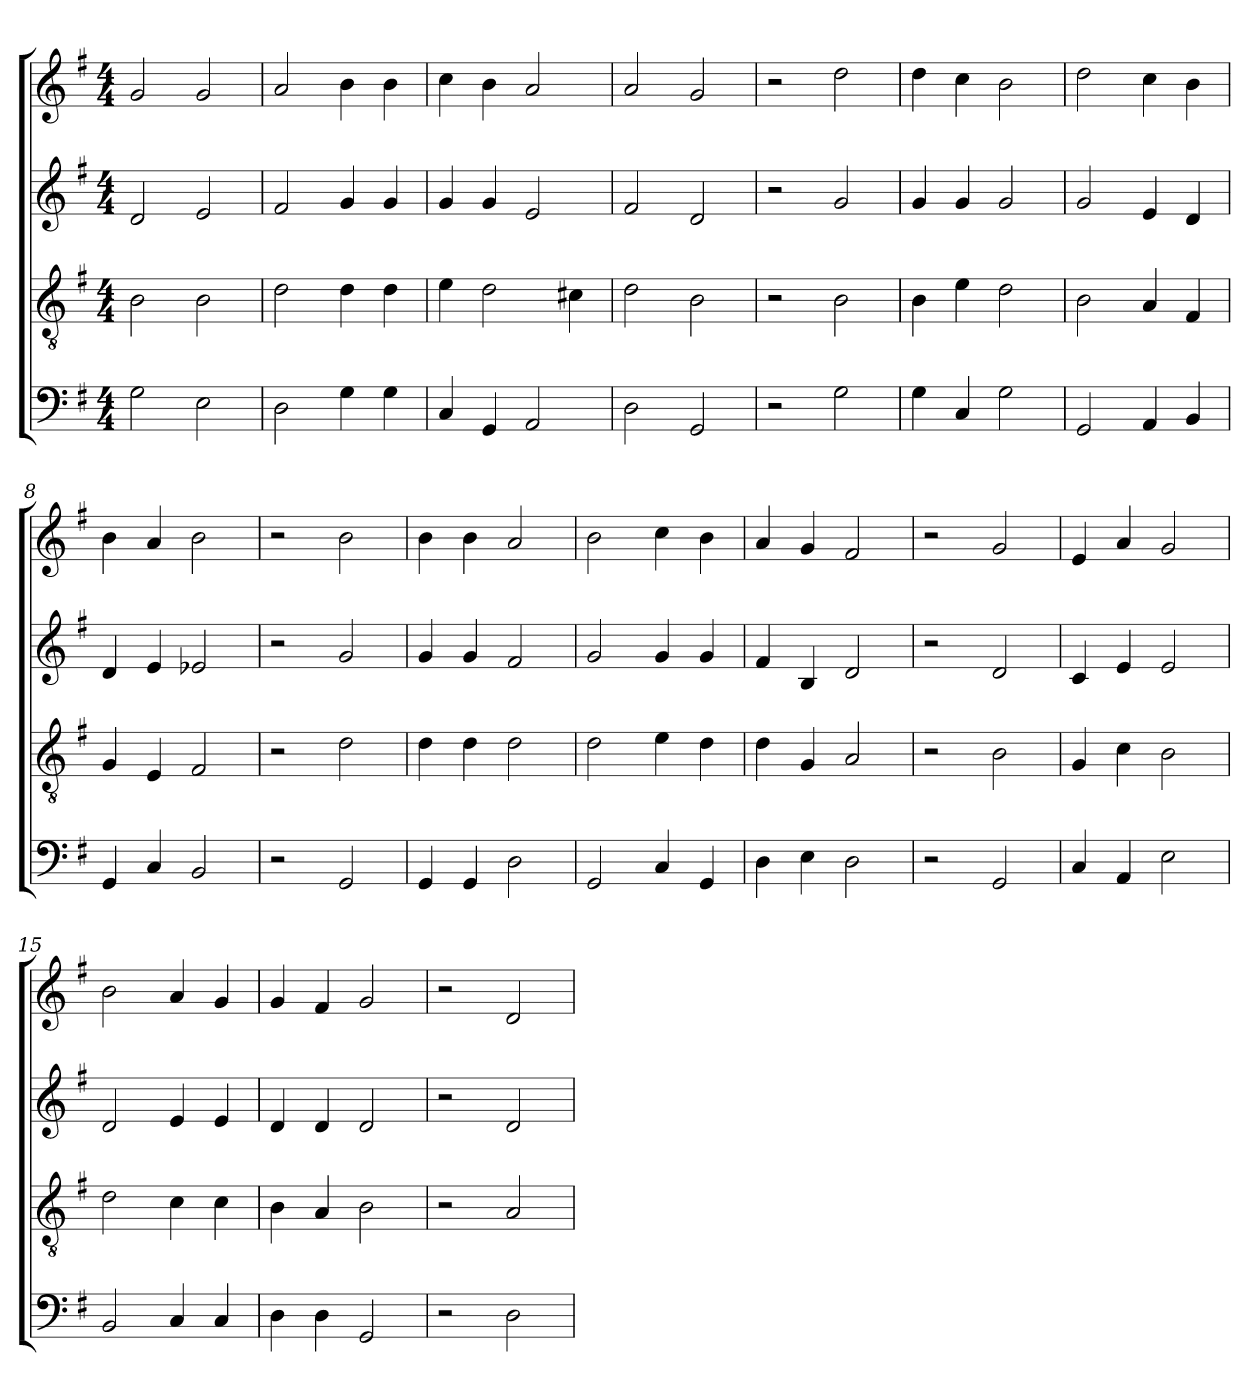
**kern	**kern	**kern	**kern
*part4	*part3	*part2	*part1
*staff4	*staff3	*staff2	*staff1
*clefF4	*clefGv2	*clefG2	*clefG2
*k[f#]	*k[f#]	*k[f#]	*k[f#]
*M4/4	*M4/4	*M4/4	*M4/4
=1	=1	=1	=1
2G	2B	2d	2g
2E	2B	2e	2g
=2	=2	=2	=2
2D	2d	2f#	2a
4G	4d	4g	4b
4G	4d	4g	4b
=3	=3	=3	=3
4C	4e	4g	4cc
4GG	2d	4g	4b
2AA	.	2e	2a
.	4c#X	.	.
=4	=4	=4	=4
2D	2d	2f#	2a
2GG	2B	2d	2g
=5	=5	=5	=5
2r	2r	2r	2r
2G	2B	2g	2dd
=6	=6	=6	=6
4G	4B	4g	4dd
4C	4e	4g	4cc
2G	2d	2g	2b
=7	=7	=7	=7
2GG	2B	2g	2dd
4AA	4A	4e	4cc
4BB	4F#	4d	4b
=8	=8	=8	=8
4GG	4G	4d	4b
4C	4E	4e	4a
2BB	2F#	2e-X	2b
=9	=9	=9	=9
2r	2r	2r	2r
2GG	2d	2g	2b
!!LO:LB:g=z
=10	=10	=10	=10
4GG	4d	4g	4b
4GG	4d	4g	4b
2D	2d	2f#	2a
=11	=11	=11	=11
2GG	2d	2g	2b
4C	4e	4g	4cc
4GG	4d	4g	4b
=12	=12	=12	=12
4D	4d	4f#	4a
4E	4G	4B	4g
2D	2A	2d	2f#
=13	=13	=13	=13
2r	2r	2r	2r
2GG	2B	2d	2g
=14	=14	=14	=14
4C	4G	4c	4e
4AA	4c	4e	4a
2E	2B	2e	2g
=15	=15	=15	=15
2BB	2d	2d	2b
4C	4c	4e	4a
4C	4c	4e	4g
=16	=16	=16	=16
4D	4B	4d	4g
4D	4A	4d	4f#
2GG	2B	2d	2g
=17	=17	=17	=17
2r	2r	2r	2r
2D	2A	2d	2d
=	=	=	=
*-	*-	*-	*-
